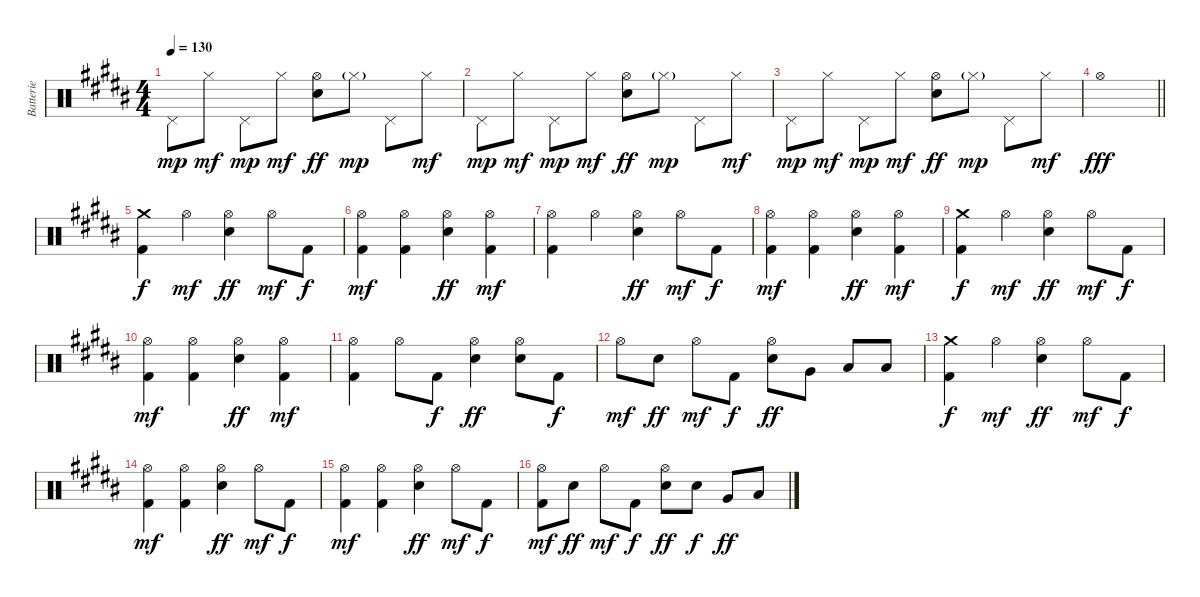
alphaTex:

\track ("Batterie" "Batterie") {instrument percussion}
\staff {score}
\articulation defaults
\ts (4 4)
\tempo 130
\clef neutral
\ks b "Pedal Hi-Hat (hit)".8{dy mp} "Hi-Hat (closed)".8{dy mf} "Pedal Hi-Hat (hit)".8{dy mp} "Hi-Hat (closed)".8{dy mf}
("Hi-Hat (open)" "Electric Snare (hit)").8{dy ff} "Hi-Hat (closed)"{g}.8{dy mp} "Pedal Hi-Hat (hit)".8 "Hi-Hat (closed)".8{dy mf} |
"Pedal Hi-Hat (hit)".8{dy mp} "Hi-Hat (closed)".8{dy mf} "Pedal Hi-Hat (hit)".8{dy mp} "Hi-Hat (closed)".8{dy mf} ("Hi-Hat (open)" "Electric Snare (hit)").8{dy ff} "Hi-Hat (closed)"{g}.8{dy mp} "Pedal Hi-Hat (hit)".8 "Hi-Hat (closed)".8{dy mf} |
"Pedal Hi-Hat (hit)".8{dy mp} "Hi-Hat (closed)".8{dy mf} "Pedal Hi-Hat (hit)".8{dy mp} "Hi-Hat (closed)".8{dy mf} ("Hi-Hat (open)" "Electric Snare (hit)").8{dy ff} "Hi-Hat (closed)"{g}.8{dy mp} "Pedal Hi-Hat (hit)".8 "Hi-Hat (closed)".8{dy mf} |
\barLineRight lightlight "Hi-Hat (open)".1{dy fff}
|
("Crash medium (hit)" "Kick (hit) 2").4{dy f} "Hi-Hat (open)".4{dy mf} ("Hi-Hat (open)" "Electric Snare (hit)").4{dy ff} "Hi-Hat (open)".8{dy mf} "Kick (hit) 2".8{dy f} |
("Hi-Hat (open)" "Kick (hit) 2").4{dy mf} ("Hi-Hat (open)" "Kick (hit) 2").4 ("Hi-Hat (open)" "Electric Snare (hit)").4{dy ff} ("Hi-Hat (open)" "Kick (hit) 2").4{dy mf} |
("Hi-Hat (open)" "Kick (hit) 2").4 "Hi-Hat (open)".4 ("Hi-Hat (open)" "Electric Snare (hit)").4{dy ff} "Hi-Hat (open)".8{dy mf} "Kick (hit) 2".8{dy f} |
("Hi-Hat (open)" "Kick (hit) 2").4{dy mf} ("Hi-Hat (open)" "Kick (hit) 2").4 ("Hi-Hat (open)" "Electric Snare (hit)").4{dy ff} ("Hi-Hat (open)" "Kick (hit) 2").4{dy mf} |
("Crash medium (hit)" "Kick (hit) 2").4{dy f} "Hi-Hat (open)".4{dy mf} ("Hi-Hat (open)" "Electric Snare (hit)").4{dy ff} "Hi-Hat (open)".8{dy mf} "Kick (hit) 2".8{dy f} |
("Hi-Hat (open)" "Kick (hit) 2").4{dy mf} ("Hi-Hat (open)" "Kick (hit) 2").4 ("Hi-Hat (open)" "Electric Snare (hit)").4{dy ff} ("Hi-Hat (open)" "Kick (hit) 2").4{dy mf} |
("Hi-Hat (open)" "Kick (hit) 2").4 "Hi-Hat (open)".8 "Kick (hit) 2".8{dy f} ("Hi-Hat (open)" "Electric Snare (hit)").4{dy ff} ("Hi-Hat (open)" "Electric Snare (hit)").8 "Kick (hit) 2".8{dy f} |
"Hi-Hat (open)".8{dy mf} "Electric Snare (hit)".8{dy ff} "Hi-Hat (open)".8{dy mf} "Kick (hit) 2".8{dy f} ("Hi-Hat (open)" "Electric Snare (hit)").8{dy ff} "Very Low Tom (hit)".8 "Low Floor Tom (hit)".8 "Low Floor Tom (hit)".8 |
("Crash medium (hit)" "Kick (hit) 2").4{dy f} "Hi-Hat (open)".4{dy mf} ("Hi-Hat (open)" "Electric Snare (hit)").4{dy ff} "Hi-Hat (open)".8{dy mf} "Kick (hit) 2".8{dy f} |
("Hi-Hat (open)" "Kick (hit) 2").4{dy mf} ("Hi-Hat (open)" "Kick (hit) 2").4 ("Hi-Hat (open)" "Electric Snare (hit)").4{dy ff} "Hi-Hat (open)".8{dy mf} "Kick (hit) 2".8{dy f} |
("Hi-Hat (open)" "Kick (hit) 2").4{dy mf} ("Hi-Hat (open)" "Kick (hit) 2").4 ("Hi-Hat (open)" "Electric Snare (hit)").4{dy ff} "Hi-Hat (open)".8{dy mf} "Kick (hit) 2".8{dy f} |
("Hi-Hat (open)" "Kick (hit) 2").8{dy mf} "Electric Snare (hit)".8{dy ff} "Hi-Hat (open)".8{dy mf} "Kick (hit) 2".8{dy f} ("Hi-Hat (open)" "Electric Snare (hit)").8{dy ff} "Electric Snare (hit)".8{dy f} "Very Low Tom (hit)".8{dy ff} "Low Floor Tom (hit)".8
